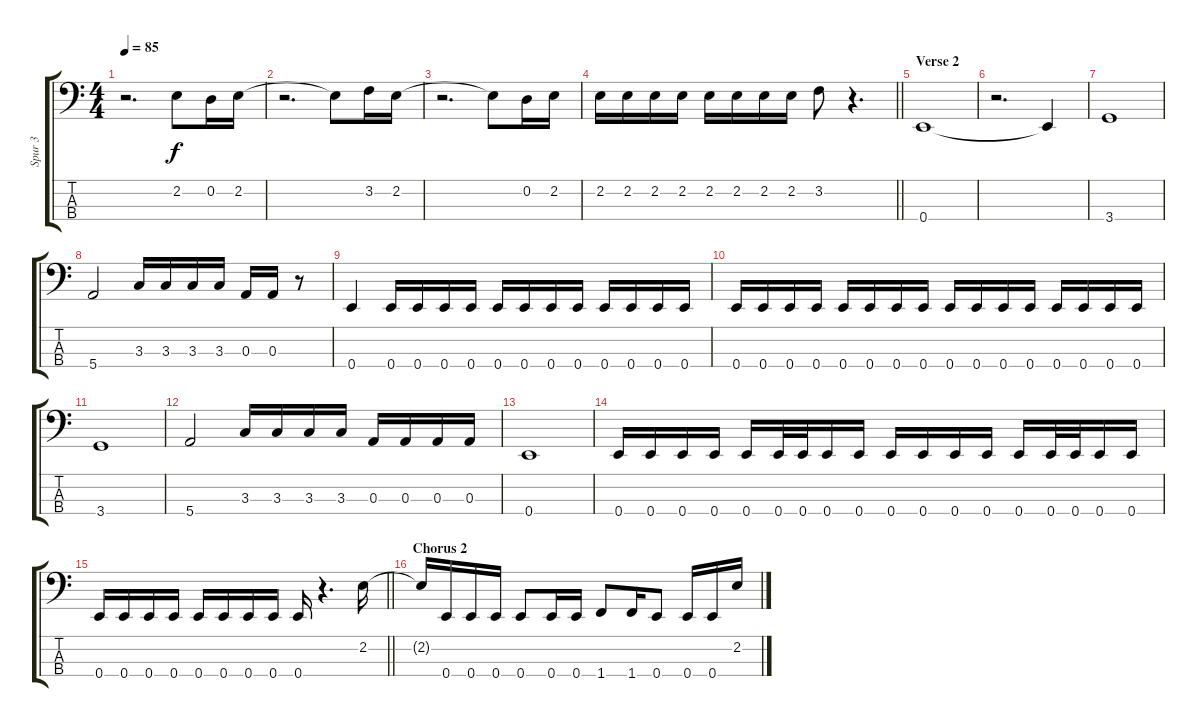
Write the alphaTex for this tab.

\track ("Spur 3" "Spur 3") {instrument electricbasspick}
\staff {score tabs}
\tuning (G2 D2 A1 E1) {hide}
\ts (4 4)
\tempo 85
\clef f4
\ks c
r.2{d dy f} 2.2{t}.8 0.2.16 2.2.16 |
r.2{d} 2.2{t}.8 3.2.16 2.2.16 |
r.2{d} 2.2{t}.8 0.2.16 2.2.16 |
\barLineRight lightlight
2.2.16 2.2.16 2.2.16 2.2.16 2.2.16 2.2.16 2.2.16 2.2.16 3.2.8 r.4{d} |
\section ("" "Verse 2")
0.4.1 |
r.2{d} 0.4{t}.4 |
3.4.1 |
5.4.2 3.3.16 3.3.16 3.3.16 3.3.16 0.3.16 0.3.16 r.8 |
0.4.4 0.4.16 0.4.16 0.4.16 0.4.16 0.4.16 0.4.16 0.4.16 0.4.16 0.4.16 0.4.16 0.4.16 0.4.16 |
0.4.16 0.4.16 0.4.16 0.4.16 0.4.16 0.4.16 0.4.16 0.4.16 0.4.16 0.4.16 0.4.16 0.4.16 0.4.16 0.4.16 0.4.16 0.4.16 |
3.4.1 |
5.4.2 3.3.16 3.3.16 3.3.16 3.3.16 0.3.16 0.3.16 0.3.16 0.3.16 |
0.4.1 |
0.4.16 0.4.16 0.4.16 0.4.16 0.4.16 0.4.32 0.4.32 0.4.16 0.4.16 0.4.16 0.4.16 0.4.16 0.4.16 0.4.16 0.4.32 0.4.32 0.4.16 0.4.16 |
\barLineRight lightlight
0.4.16 0.4.16 0.4.16 0.4.16 0.4.16 0.4.16 0.4.16 0.4.16 0.4.16 r.4{d} 2.2.16 |
\section ("" "Chorus 2")
2.2{t}.16 0.4.16 0.4.16 0.4.16 0.4.8 0.4.16 0.4.16 1.4.8 1.4.16 0.4.8 0.4.16 0.4.16 2.2.16
